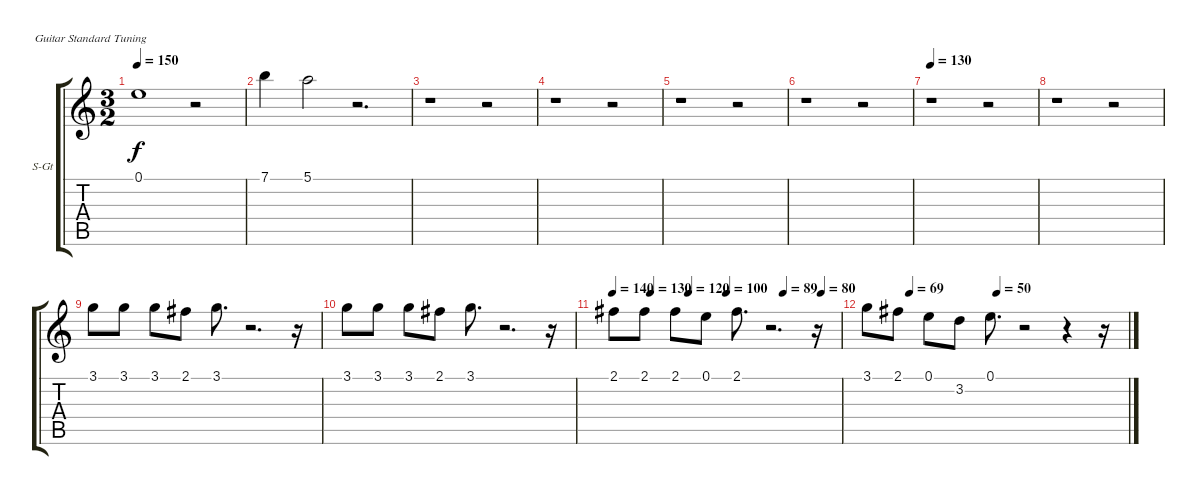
\bracketExtendMode groupsimilarinstruments
\firstSystemTrackNameOrientation horizontal
\otherSystemsTrackNameOrientation horizontal
\track ("Вокал" "S-Gt") {instrument synthvoice}
\staff {score tabs}
\tuning (E4 B3 G3 D3 A2 E2)
\displaytranspose 12
\ts (3 2)
\tempo 150
\clef g2
\ks c
0.1.1{dy f} r.2 |
7.1.4 5.1.2 r.2{d} |
r.1 r.2 |
r.1 r.2 |
r.1 r.2 |
r.1 r.2 |
\tempo 130
r.1 r.2 |
r.1 r.2 |
3.1.8 3.1.8 3.1.8 2.1.8 3.1.8{d} r.2{d} r.16 |
3.1.8 3.1.8 3.1.8 2.1.8 3.1.8{d} r.2{d} r.16 |
\tempo 140
\tempo (130 0.166667)
\tempo (120 0.333333)
\tempo (100 0.5)
\tempo (89 0.75)
\tempo (80 0.916667)
2.1.8 2.1.8 2.1.8 0.1.8 2.1.8{d} r.2{d} r.16 |
\tempo (69 0.166667)
\tempo (50 0.5)
3.1.8 2.1.8 0.1.8 3.2.8 0.1.8{d} r.2 r.4 r.16
